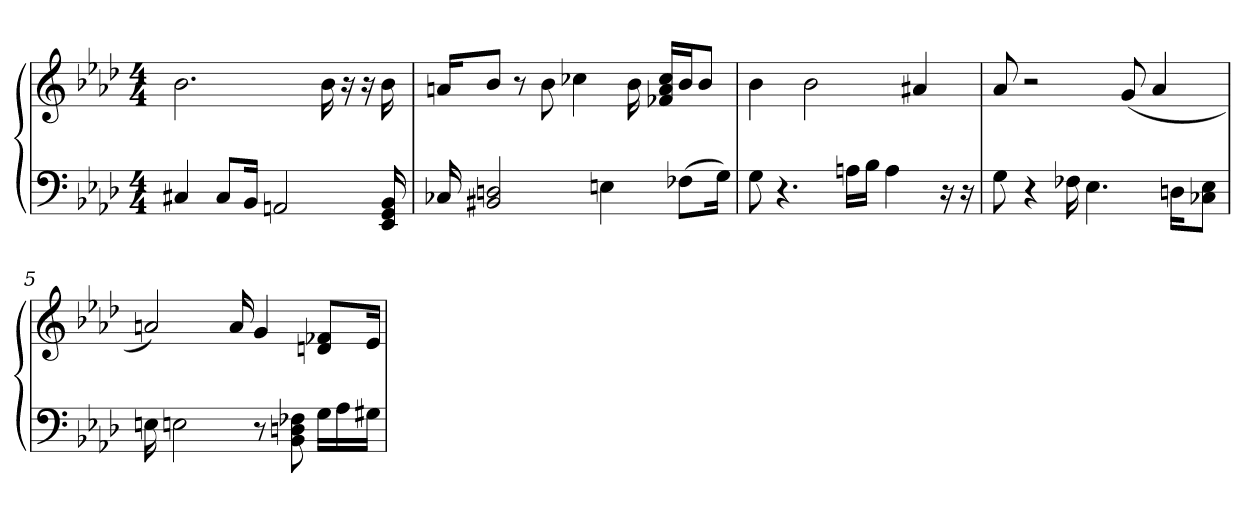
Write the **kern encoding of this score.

**kern	**kern
*part1	*part1
*staff2	*staff1
*clefF4	*clefG2
*k[b-e-a-d-]	*k[b-e-a-d-]
*M4/4	*M4/4
=1	=1
4C#X	2.b-
8C#/L	.
16BB-/Jk	.
2AAn	.
.	16b-
.	16r
.	16r
16EE- 16GG 16BB-	16b-
=2	=2
16C-X	16an/KL
2BB#X 2Dn	8b-/J
.	8r
.	8b-
.	4cc-X
4En	.
.	16b-
.	16f-X/ 16a/ 16cc-/LL
(8F-X\L	16b-/J
.	8b-/J
16G\Jk)	.
=3	=3
8G	4b-
4.r	.
.	2b-
16An\LL	.
16B-\JJ	.
4A	.
.	4a#X
16r	.
16r	.
=4	=4
8G	8a-
4r	2r
16F-X	.
4.E-	.
.	(8g
.	4a-
16Dn\KL	.
8C-X\ 8E-\J	.
=5	=5
16En	2an)
2En	.
.	16a
8r	4g
8BB- 8Dn 8F-X	.
16G\LL	8dn/ 8f-X/L
16A-\	.
16G#X\JJ	16e-/Jk
=	=
*-	*-
